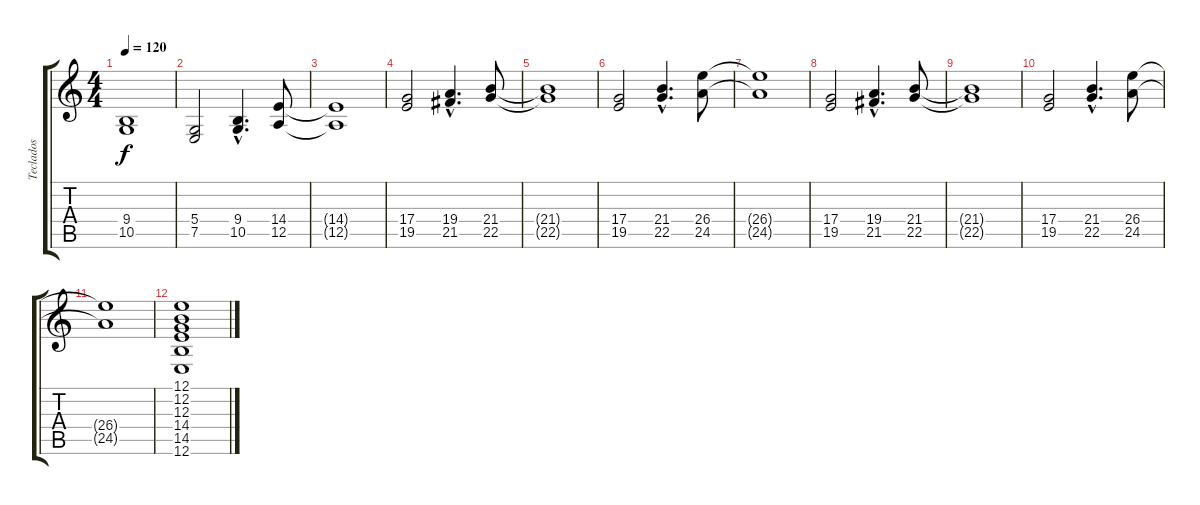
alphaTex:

\track ("Teclados" "Teclados") {instrument harpsichord}
\staff {score tabs}
\tuning (E4 B3 G3 D3 A2 E2) {hide}
\ts (4 4)
\tempo 120
\clef g2
\ks c
(9.4{t} 10.5{t}).1{dy f} |
(5.4 7.5).2 (9.4{hac} 10.5{hac}).4{d} (14.4 12.5).8 |
(14.4{t} 12.5{t}).1 |
(17.4 19.5).2 (19.4{hac} 21.5{hac}).4{d} (21.4 22.5).8 |
(21.4{t} 22.5{t}).1 |
(17.4 19.5).2 (21.4{hac} 22.5{hac}).4{d} (26.4 24.5).8 |
(26.4{t} 24.5{t}).1 |
(17.4 19.5).2 (19.4{hac} 21.5{hac}).4{d} (21.4 22.5).8 |
(21.4{t} 22.5{t}).1 |
(17.4 19.5).2 (21.4{hac} 22.5{hac}).4{d} (26.4 24.5).8 |
(26.4{t} 24.5{t}).1 |
(12.1 12.2 12.3 14.4 14.5 12.6).1
